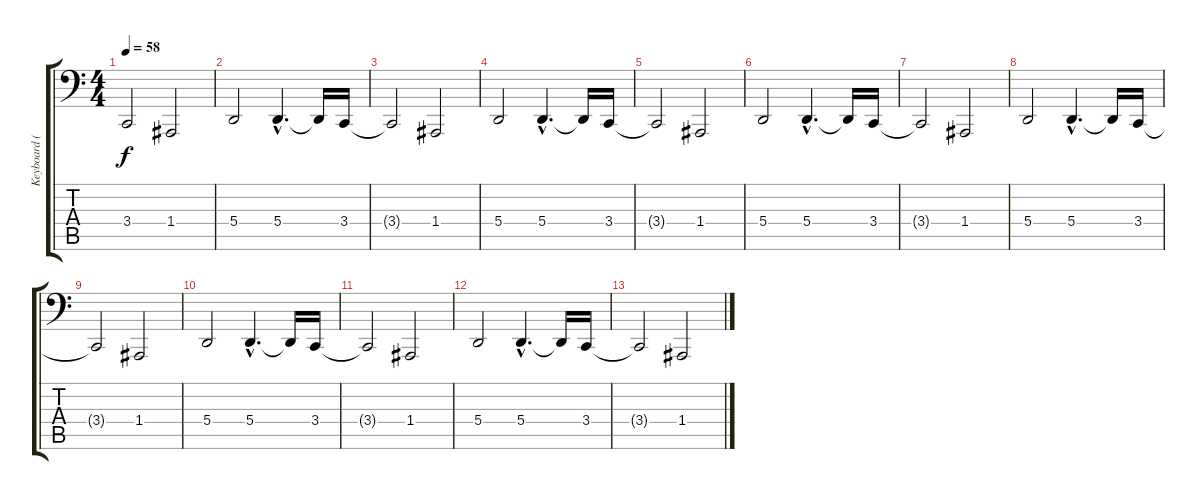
\track ("Keyboard (Low Note)" "Keyboard (") {instrument stringensemble1}
\staff {score tabs}
\tuning (C3 G2 D2 A1 E1 B0) {hide}
\ts (4 4)
\tempo 58
\clef f4
\ks c
3.4{t}.2{dy f} 1.4.2 |
5.4.2 5.4{hac}.4{d} 5.4{t}.16 3.4.16 |
3.4{t}.2 1.4.2 |
5.4.2 5.4{hac}.4{d} 5.4{t}.16 3.4.16 |
3.4{t}.2 1.4.2 |
5.4.2 5.4{hac}.4{d} 5.4{t}.16 3.4.16 |
3.4{t}.2 1.4.2 |
5.4.2{volume 4} 5.4{hac}.4{d} 5.4{t}.16 3.4.16 |
3.4{t}.2 1.4.2 |
5.4.2 5.4{hac}.4{d} 5.4{t}.16 3.4.16 |
3.4{t}.2 1.4.2 |
5.4.2{volume 0} 5.4{hac}.4{d} 5.4{t}.16 3.4.16 |
3.4{t}.2 1.4.2
